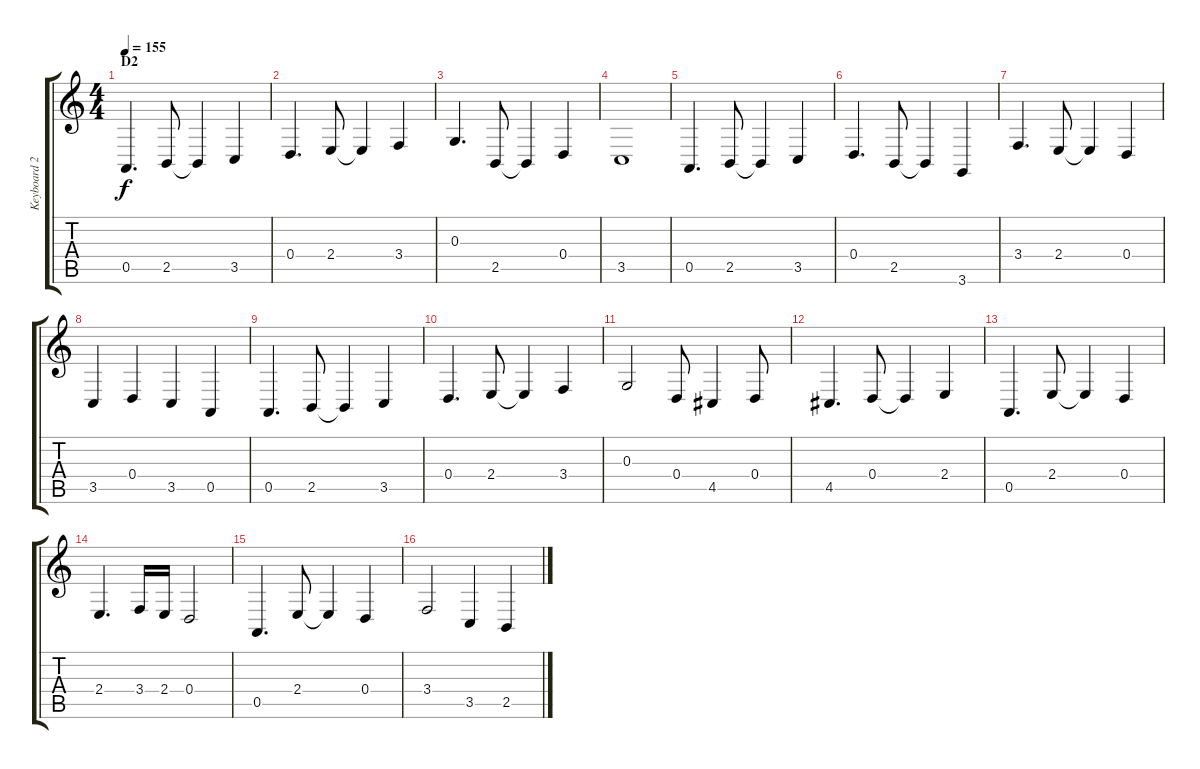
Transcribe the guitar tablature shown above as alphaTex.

\track ("Keyboard 2" "Keyboard 2") {instrument pad3polysynth}
\staff {score tabs}
\tuning (E4 B3 G3 D3 A2 E2) {hide}
\ts (4 4)
\section ("" "D2")
\tempo 155
\clef g2
\ks c
0.5.4{d dy f instrument pad3polysynth} 2.5.8 2.5{t}.4 3.5.4 |
0.4.4{d} 2.4.8 2.4{t}.4 3.4.4 |
0.3.4{d} 2.5.8 2.5{t}.4 0.4.4 |
3.5.1 |
0.5.4{d} 2.5.8 2.5{t}.4 3.5.4 |
0.4.4{d} 2.5.8 2.5{t}.4 3.6.4 |
3.4.4{d} 2.4.8 2.4{t}.4 0.4.4 |
3.5.4 0.4.4 3.5.4 0.5.4 |
0.5.4{d} 2.5.8 2.5{t}.4 3.5.4 |
0.4.4{d} 2.4.8 2.4{t}.4 3.4.4 |
0.3.2 0.4.8 4.5.4 0.4.8 |
4.5.4{d} 0.4.8 0.4{t}.4 2.4.4 |
0.5.4{d} 2.4.8 2.4{t}.4 0.4.4 |
2.4.4{d} 3.4.16 2.4.16 0.4.2 |
0.5.4{d} 2.4.8 2.4{t}.4 0.4.4 |
3.4.2 3.5.4 2.5.4
